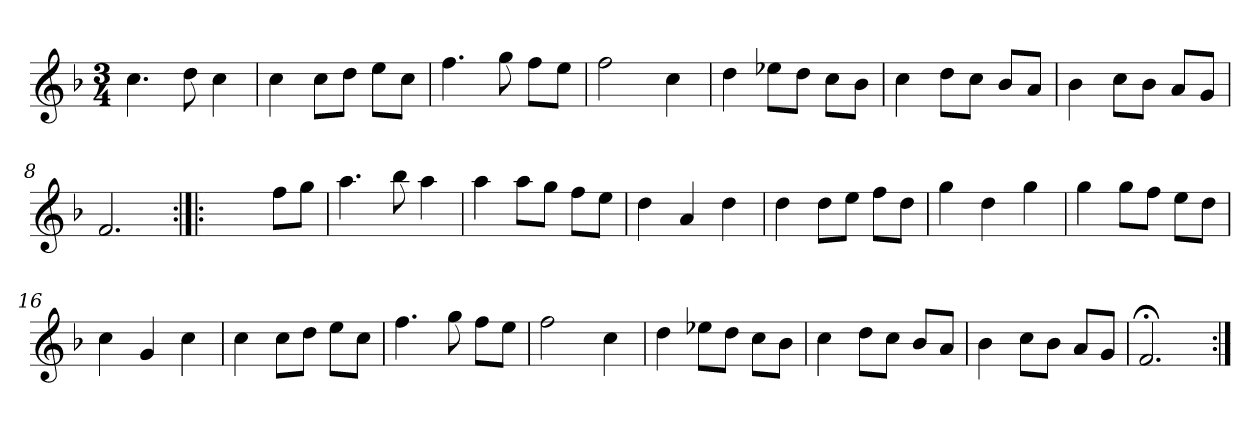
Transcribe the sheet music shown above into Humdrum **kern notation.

**kern
*part1
*staff1
*clefG2
*k[b-]
*F:
*M3/4
*MM120
=1
4.cc
8dd
4cc
=2
4cc
8cc\L
8dd\J
8ee\L
8cc\J
=3
4.ff
8gg
8ff\L
8ee\J
=4
2ff
4cc
=5
4dd
8ee-X\L
8dd\J
8cc\L
8b-\J
=6
4cc
8dd\L
8cc\J
8b-/L
8a/J
=7
4b-
8cc\L
8b-\J
8a/L
8g/J
=8
2.f
=9:|!|:
2ryy
8ff\L
8gg\J
=10
4.aa
8bb-
4aa
=11
4aa
8aa\L
8gg\J
8ff\L
8ee\J
=12
4dd
4a
4dd
=13
4dd
8dd\L
8ee\J
8ff\L
8dd\J
=14
4gg
4dd
4gg
=15
4gg
8gg\L
8ff\J
8ee\L
8dd\J
=16
4cc
4g
4cc
=17
4cc
8cc\L
8dd\J
8ee\L
8cc\J
=18
4.ff
8gg
8ff\L
8ee\J
=19
2ff
4cc
=20
4dd
8ee-X\L
8dd\J
8cc\L
8b-\J
=21
4cc
8dd\L
8cc\J
8b-/L
8a/J
=22
4b-
8cc\L
8b-\J
8a/L
8g/J
=23
2.f;<
=:|!
*-
